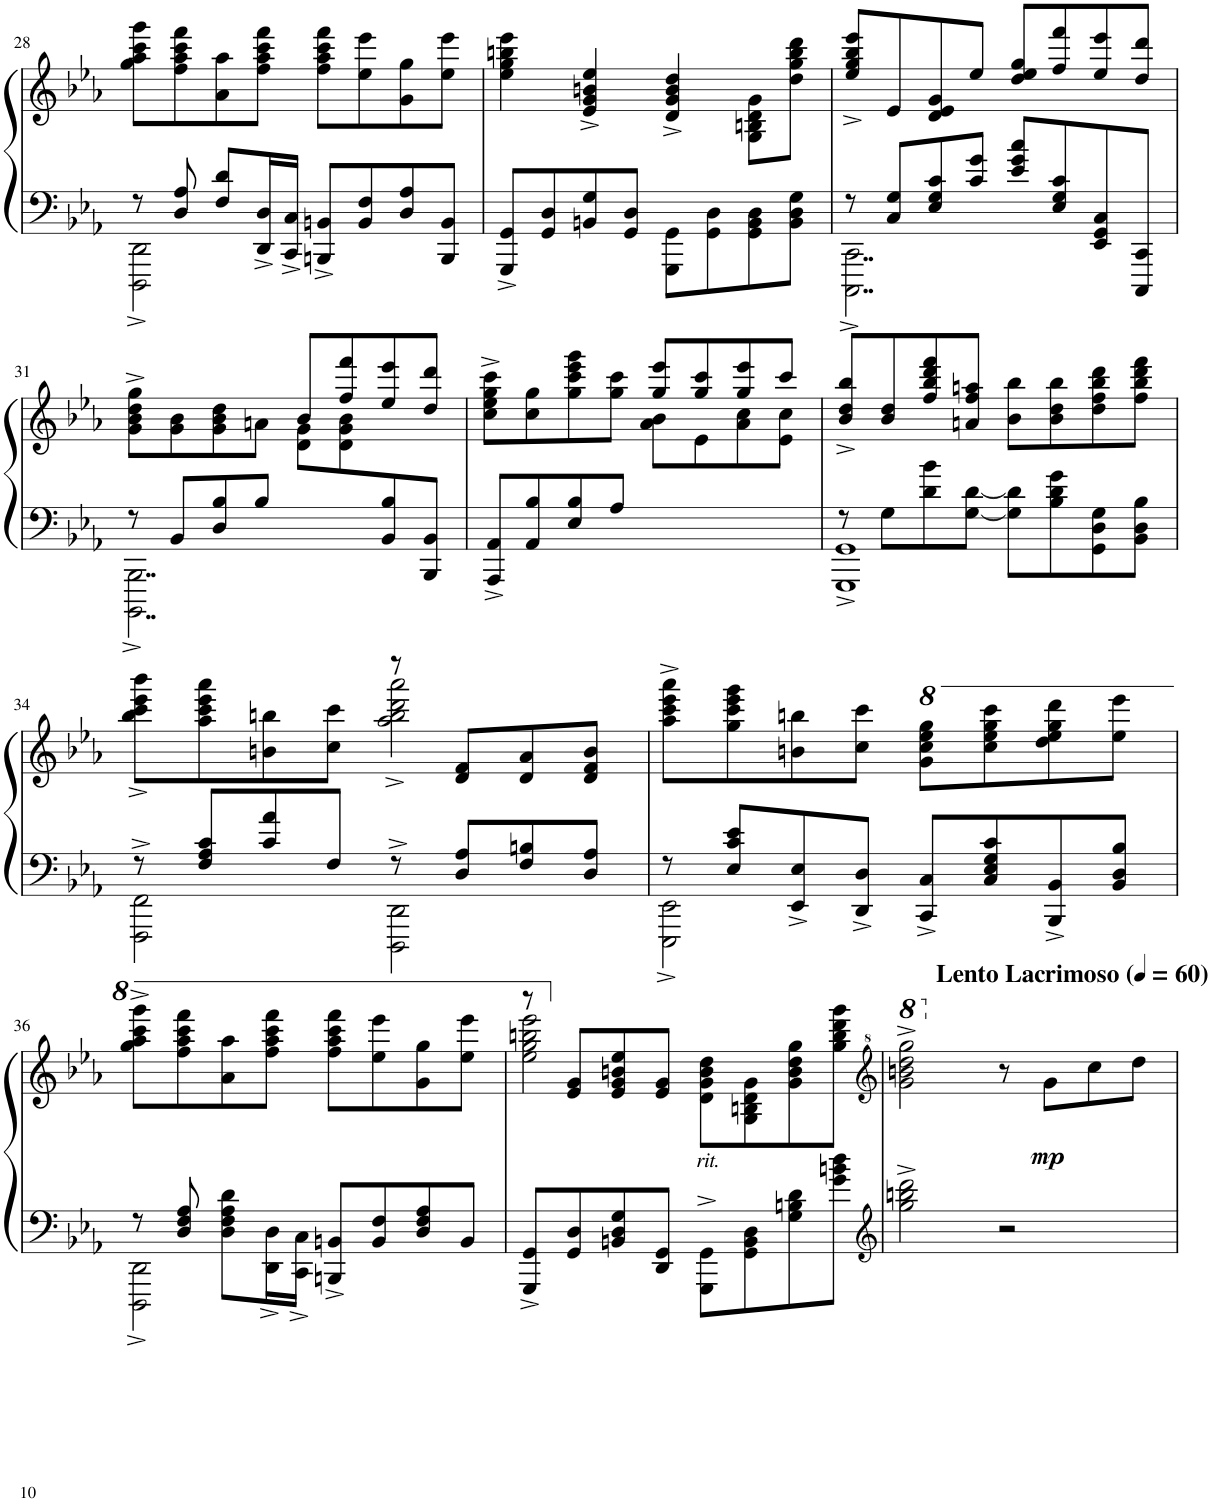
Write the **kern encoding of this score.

**kern	**kern	**dynam
*part1	*part1	*part1
*staff2	*staff1	*staff1/2
*I"Piano	*	*
*I'Pno.	*	*
!!LO:PB:g=z
*clefF4	*clefG2	*
*k[b-e-a-]	*k[b-e-a-]	*
*M4/4	*M4/4	*
=28	=28	=28
*^	*	*
8r	2DDD\^ 2DD\^	8gg\ 8aa-\ 8ccc\ 8ggg\L	.
8D/ 8A-/	.	8ff\ 8aa-\ 8ccc\ 8fff\	.
8F/ 8d/L	.	8a-\ 8aa-\	.
16DD/^< 16D/^<L	.	8ff\ 8aa-\ 8ccc\ 8fff\J	.
16CC/^< 16C/^<JJ	.	.	.
8BBBn/^< 8BBn/^<L	2ryy	8ff\ 8aa-\ 8ccc\ 8fff\L	.
8BB/ 8F/	.	8ee-\ 8eee-\	.
8D/ 8A-/	.	8g\ 8gg\	.
8BBB/ 8BB/J	.	8ee-\ 8eee-\J	.
*v	*v	*	*
=29	=29	=29
8GGG/^ 8GG/^L	4ee-\ 4gg\ 4bbn\ 4eee-\	.
8GG/ 8D/	.	.
8BBn/ 8G/	4e-/^ 4g/^ 4bn/^ 4ee-/^	.
8GG/ 8D/J	.	.
8GGG\ 8GG\L	4d/^ 4g/^ 4b/^ 4dd/^	.
8GG\ 8D\	.	.
8GG\ 8BB\ 8D\	8G\ 8Bn\ 8d\ 8g\L	.
8BB\ 8D\ 8G\J	8dd\ 8gg\ 8bb\ 8ddd\J	.
=30	=30	=30
*^	*	*
8r	2..CCC\^ 2..CC\^	8ee-/^ 8gg/^ 8bb-/^ 8eee-/^L	.
8C/ 8G/L	.	8e-/	.
8E-/ 8G/ 8c/	.	8d/ 8e-/ 8g/	.
8c/ 8g/J	.	8ee-/J	.
8e-/ 8g/ 8cc/L	.	8dd/ 8ee-/ 8gg/L	.
8E-/ 8G/ 8c/	.	8ff/ 8fff/	.
8EE-/ 8GG/ 8C/	.	8ee-/ 8eee-/	.
8CCC/ 8CC/J	8ryy	8dd/ 8ddd/J	.
!!LO:LB:g=z
=31	=31	=31	=31
*	*	*^	*
8r	2..BBBB-\^< 2..BBB-\^<	8g\^ 8b-\^ 8dd\^ 8gg\^L	2ryy	.
8BB-/L	.	8g\ 8b-\	.	.
8D/ 8B-/	.	8g\ 8b-\ 8dd\	.	.
8B-/J	.	8an\J	.	.
4ryy	.	8b-/L	8d\ 8g\L	.
.	.	8ff/ 8fff/	8d\ 8g\ 8b-\	.
8BB-/ 8B-/	.	8ee-/ 8eee-/	4ryy	.
8BBB-/ 8BB-/J	8ryy	8dd/ 8ddd/J	.	.
=32	=32	=32	=32	=32
8AAA-/^ 8AA-/^L	1AAA-^ 1AA-^	8cc\^ 8ee-\^ 8gg\^ 8ccc\^L	2ryy	.
8AA-/ 8B-/	.	8cc\ 8gg\	.	.
8E-/ 8B-/	.	8gg\ 8ccc\ 8eee-\ 8ggg\	.	.
8A-/J	.	8gg\ 8ccc\J	.	.
2ryy	.	8gg/ 8eee-/L	8a-\ 8b-\L	.
.	.	8gg/ 8ccc/	8e-\	.
.	.	8gg/ 8eee-/	8a-\ 8cc\	.
.	.	8ccc/J	8e-\ 8cc\J	.
*	*	*v	*v	*
=33	=33	=33	=33
8r	1GGG^ 1GG^	8b-/^ 8dd/^ 8bb-/^L	.
8G\L	.	8b-/ 8dd/	.
8d\ 8b-\	.	8ff/ 8bb-/ 8ddd/ 8fff/	.
[8G\ [8d\J	.	8an/ 8ff/ 8aan/J	.
8G\] 8d\]L	.	8b-\ 8bb-\L	.
8B-\ 8d\ 8g\	.	8b-\ 8dd\ 8bb-\	.
8GG\ 8D\ 8G\	.	8dd\ 8ff\ 8bb-\ 8ddd\	.
8BB-\ 8D\ 8B-\J	.	8ff\ 8bb-\ 8ddd\ 8fff\J	.
!!LO:LB:g=z
=34	=34	=34	=34
*	*	*^	*
8r	2FFF\^> 2FF\^>	8bb-\^< 8ccc\^< 8eee-\^< 8bbb-\^<L	2ryy	.
8F/ 8A-/ 8c/L	.	8aa-\ 8ccc\ 8eee-\ 8aaa-\	.	.
8c/ 8a-/	.	8bn\ 8bbn\	.	.
8F/J	.	8cc\ 8ccc\J	.	.
8r	2DDD\^> 2DD\^>	8r	2aa-\^ 2bb\^ 2ddd\^ 2aaa-\^	.
8D/ 8A-/L	.	8d/ 8f/L	.	.
8F/ 8Bn/	.	8d/ 8a-/	.	.
8D/ 8A-/J	.	8d/ 8f/ 8b/J	.	.
*	*	*v	*v	*
=35	=35	=35	=35
8r	2EEE-\^ 2EE-\^	8aa-\^ 8ccc\^ 8eee-\^ 8aaa-\^L	.
8E-/ 8c/ 8e-/L	.	8gg\ 8ccc\ 8eee-\ 8ggg\	.
8EE-/^< 8E-/^<	.	8bn\ 8bbn\	.
8DD/^< 8D/^<J	.	8cc\ 8ccc\J	.
*	*	*8va	*
8CC/^< 8C/^<L	2ryy	8gg\ 8ccc\ 8eee-\ 8ggg\L	.
8C/^ 8E-/^ 8G/^ 8c/^	.	8ccc\ 8eee-\ 8ggg\ 8cccc\	.
8BBB-/^< 8BB-/^<	.	8ddd\ 8eee-\ 8ggg\ 8dddd\	.
8BB-/^ 8D/^ 8B-/^J	.	8eee-\ 8eeee-\J	.
!!LO:LB:g=z
=36	=36	=36	=36
8r	2DDD\^ 2DD\^	8ggg\^ 8aaa-\^ 8cccc\^ 8gggg\^L	.
8D/ 8F/ 8A-/	.	8fff\ 8aaa-\ 8cccc\ 8ffff\	.
8D\ 8F\ 8A-\ 8d\L	.	8aa-\ 8aaa-\	.
16DD\^ 16D\^L	.	8fff\ 8aaa-\ 8cccc\ 8ffff\J	.
16CC\^ 16C\^JJ	.	.	.
8BBBn/^< 8BBn/^<L	2ryy	8fff\ 8aaa-\ 8cccc\ 8ffff\L	.
8BB/ 8F/	.	8eee-\ 8eeee-\	.
8D/ 8F/ 8A-/	.	8gg\ 8ggg\	.
8BB/J	.	8eee-\ 8eeee-\J	.
*v	*v	*	*
=37	=37	=37
*	*^	*
8GGG/^ 8GG/^L	8r	2eee-\ 2ggg\ 2bbbn\ 2eeee-\	.
*	*X8va	*	*
8GG/ 8D/	8e-/ 8g/L	.	.
8BBn/ 8D/ 8G/	8e-/ 8g/ 8bn/ 8ee-/	.	.
8DD/ 8GG/J	8e-/ 8g/J	.	.
!	!LO:TX:b:i:t=rit.	!	!
8GGG\^ 8GG\^L	8d\ 8g\ 8b\ 8dd\L	2ryy	.
8GG\ 8BB\ 8D\	8G\ 8Bn\ 8d\ 8g\	.	.
8G\ 8Bn\ 8d\	8g\ 8b\ 8dd\ 8gg\	.	.
8g\ 8bn\ 8dd\J	8gg\ 8bb\ 8ddd\ 8ggg\J	.	.
*	*v	*v	*
=38	=38	=38
*clefG2	*clefG^2	*
*	*8va	*
2gg\^ 2bbn\^ 2ddd\^	2ggg\^ 2bbbn\^ 2dddd\^ 2gggg\^	.
*	*X8va	*
2r	8r	.
*	*MM60	*
!	!LO:TX:a:B:t=Lento Lacrimoso	!
!	!	!LO:DY:b
.	8gg\L	mp
.	8ccc\	.
.	8ddd\J	.
=	=	=
*-	*-	*-
